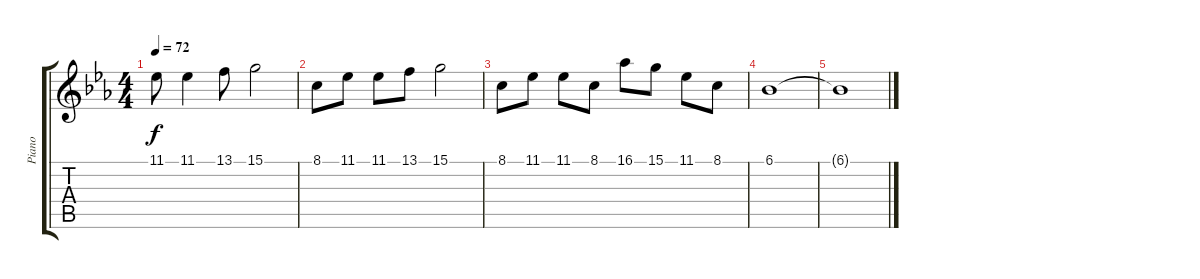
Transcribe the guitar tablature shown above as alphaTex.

\track ("Piano" "Piano") {instrument acousticgrandpiano}
\staff {score tabs}
\tuning (E4 B3 G3 D3 A2 E2) {hide}
\ts (4 4)
\tempo 72
\clef g2
\ks eb
11.1.8{dy f instrument acousticgrandpiano} 11.1.4 13.1.8 15.1.2 |
8.1.8 11.1.8 11.1.8 13.1.8 15.1.2 |
8.1.8 11.1.8 11.1.8 8.1.8 16.1.8 15.1.8 11.1.8 8.1.8 |
6.1.1 |
6.1{t}.1
